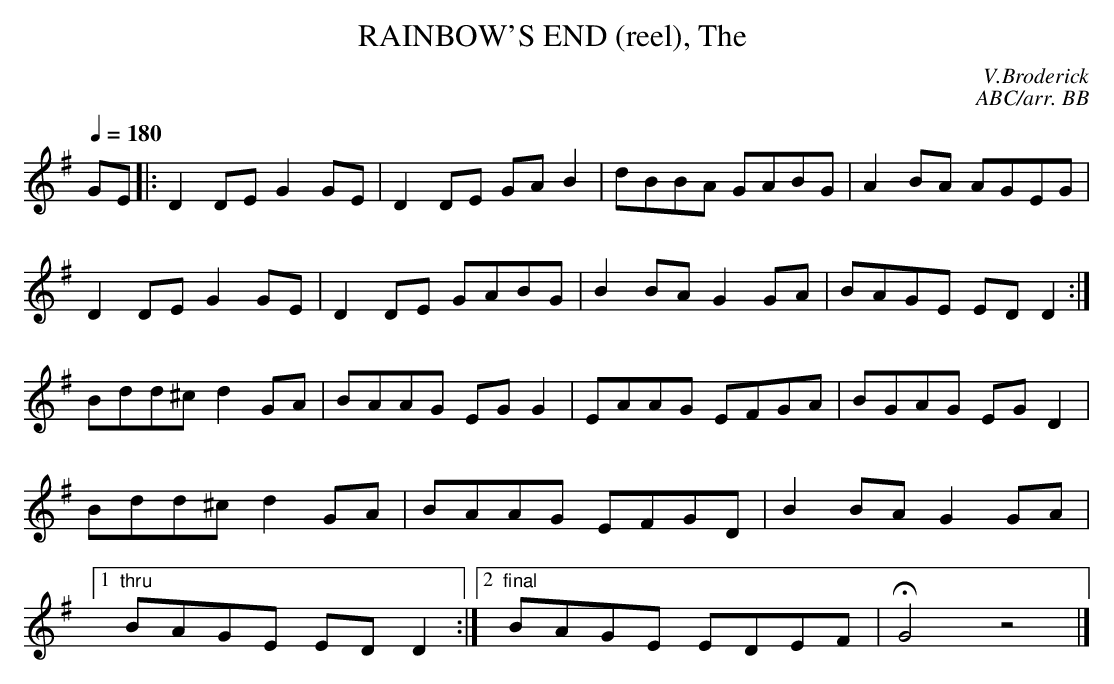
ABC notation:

X:1
T:RAINBOW'S END (reel), The \
C:V.Broderick\
C:ABC/arr. BB\
Q:1/4=180\
M:4/4\
L:1/8\
K:G\
GE|: D2DE G2GE|D2DE GAB2|dBBA GABG|A2BA AGEG|\
D2DE G2GE|D2DE GABG|B2BA G2GA|BAGE EDD2:|\
Bdd^c d2GA|BAAG EGG2|EAAG EFGA|BGAG EGD2|\
Bdd^c d2GA|BAAG EFGD|B2BA G2GA|1 "thru"BAGE EDD2:|\
[2 "final" BAGE EDEF|HG4z4|]\
\
\
